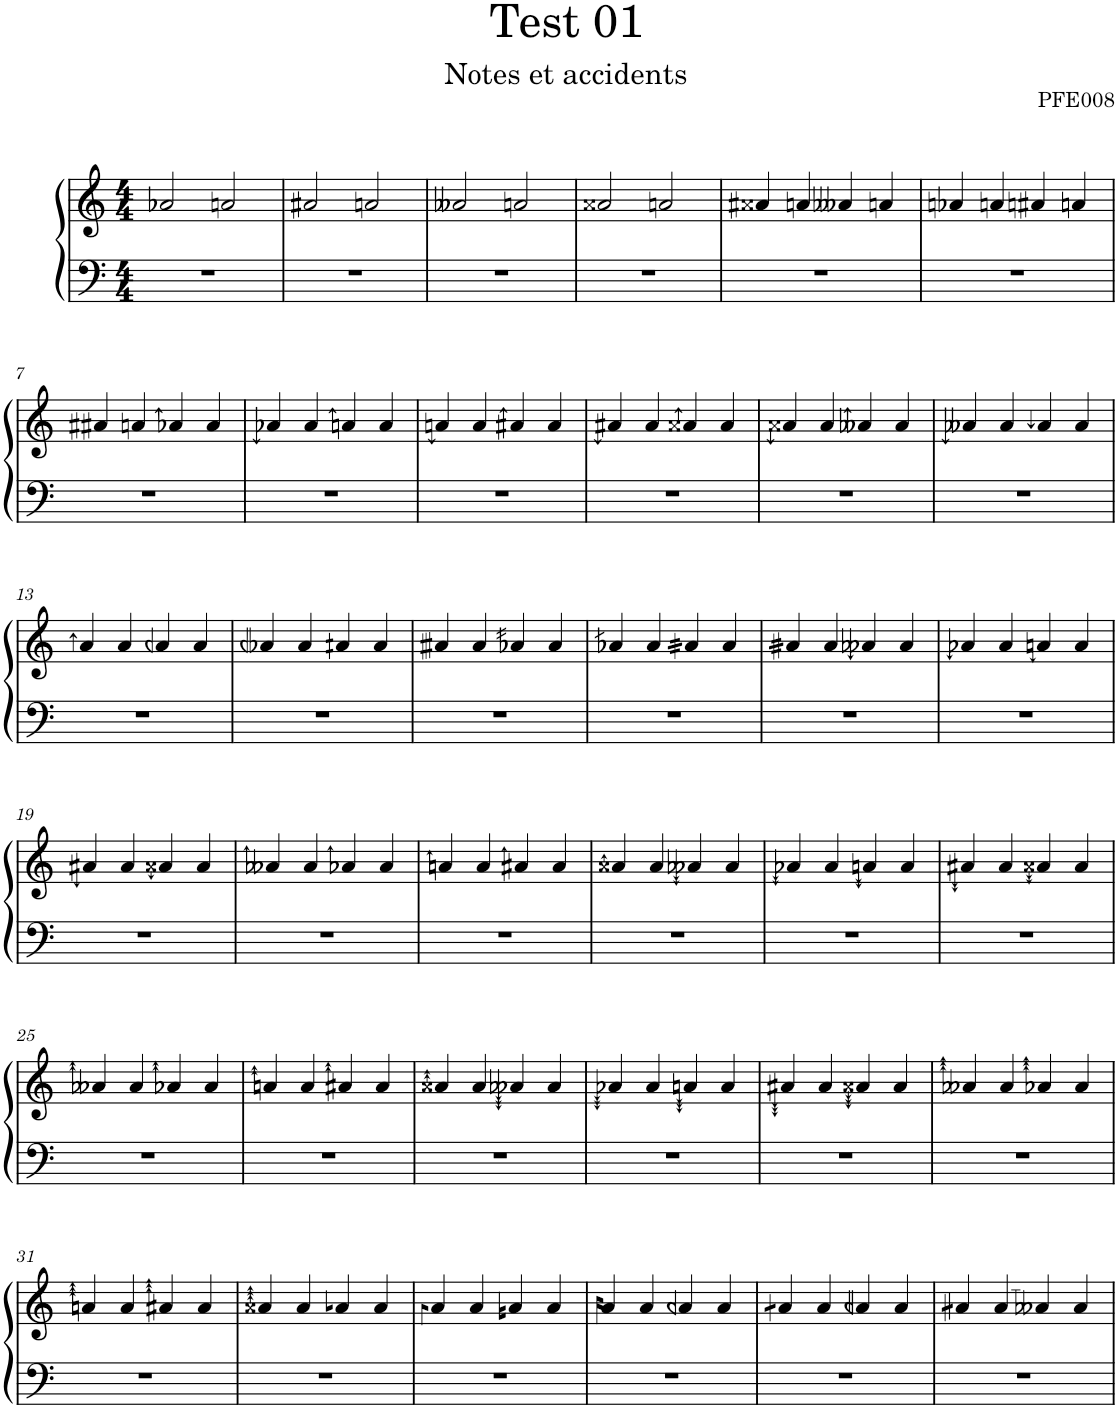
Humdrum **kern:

**kern	**kern
*part1	*part1
*staff2	*staff1
*I"Piano	*
*I'Pia.	*
*clefF4	*clefG2
*k[]	*k[]
*M4/4	*M4/4
=1	=1
1r	2a-X/
.	2an/
=2	=2
1r	2a#X/
.	2an/
=3	=3
1r	2a--X/
.	2an/
=4	=4
1r	2a##X/
.	2an/
=5	=5
1r	4a###X/
.	4an/
.	4a---X/
.	4an/
=6	=6
1r	4a-X/
.	4an/
.	4a#X/
.	4an/
!!LO:LB:g=z
=7	=7
1r	4a##X/
.	4an/
.	4an/
.	4a/
=8	=8
1r	4an/
.	4a/
.	4an/
.	4a/
=9	=9
1r	4an/
.	4a/
.	4an/
.	4a/
=10	=10
1r	4an/
.	4a/
.	4an/
.	4a/
=11	=11
1r	4an/
.	4a/
.	4an/
.	4a/
=12	=12
1r	4an/
.	4a/
.	4an/
.	4a/
!!LO:LB:g=z
=13	=13
1r	4an/
.	4a/
.	4an/
.	4a/
=14	=14
1r	4an/
.	4a/
.	4an/
.	4a/
=15	=15
1r	4an/
.	4a/
.	4an/
.	4a/
=16	=16
1r	4an/
.	4a/
.	4an/
.	4a/
=17	=17
1r	4an/
.	4a/
.	4an/
.	4a/
=18	=18
1r	4an/
.	4a/
.	4an/
.	4a/
!!LO:LB:g=z
=19	=19
1r	4an/
.	4a/
.	4an/
.	4a/
=20	=20
1r	4an/
.	4a/
.	4an/
.	4a/
=21	=21
1r	4an/
.	4a/
.	4an/
.	4a/
=22	=22
1r	4an/
.	4a/
.	4an/
.	4a/
=23	=23
1r	4an/
.	4a/
.	4an/
.	4a/
=24	=24
1r	4an/
.	4a/
.	4an/
.	4a/
!!LO:LB:g=z
=25	=25
1r	4an/
.	4a/
.	4an/
.	4a/
=26	=26
1r	4an/
.	4a/
.	4an/
.	4a/
=27	=27
1r	4an/
.	4a/
.	4an/
.	4a/
=28	=28
1r	4an/
.	4a/
.	4an/
.	4a/
=29	=29
1r	4an/
.	4a/
.	4an/
.	4a/
=30	=30
1r	4an/
.	4a/
.	4an/
.	4a/
!!LO:LB:g=z
=31	=31
1r	4an/
.	4a/
.	4an/
.	4a/
=32	=32
1r	4an/
.	4a/
.	4an/
.	4a/
=33	=33
1r	4an/
.	4a/
.	4an/
.	4a/
=34	=34
1r	4an/
.	4a/
.	4an/
.	4a/
=35	=35
1r	4an/
.	4a/
.	4an/
.	4a/
=36	=36
1r	4an/
.	4a/
.	4an/
.	4a/
=	=
*-	*-
